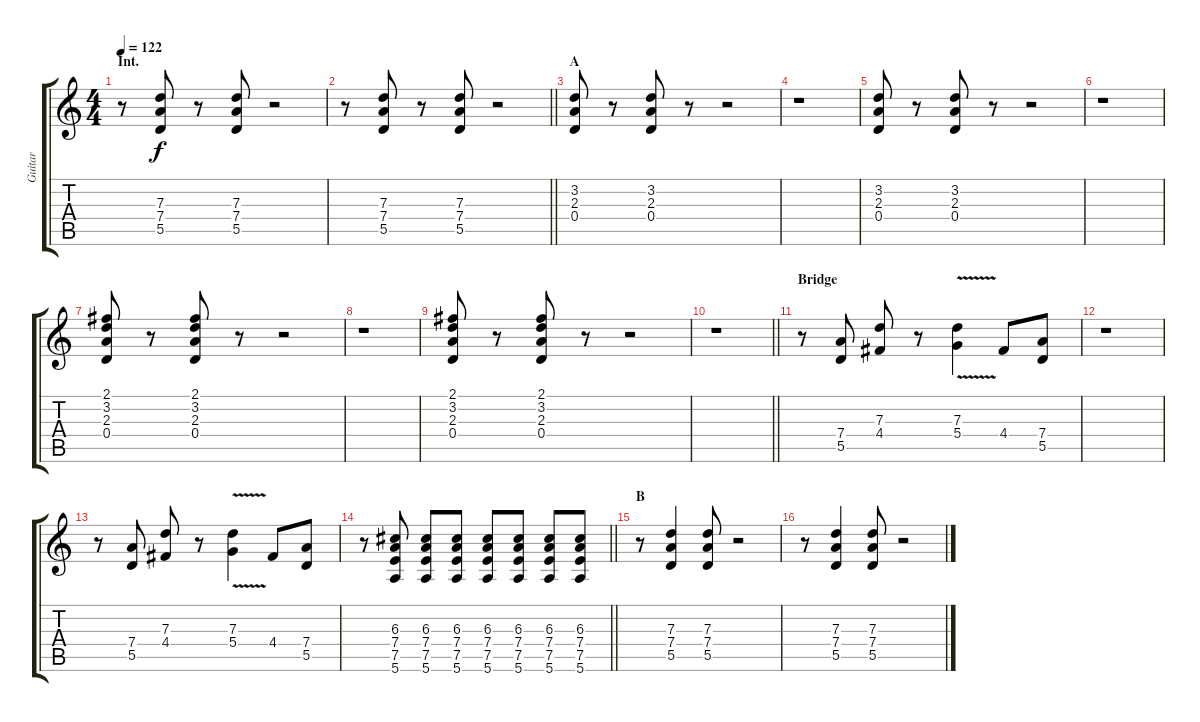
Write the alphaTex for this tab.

\track ("Guitar" "Guitar") {instrument distortionguitar}
\staff {score tabs}
\tuning (E4 B3 G3 D3 A2 E2) {hide}
\ts (4 4)
\section ("" "Int.")
\tempo 122
\clef g2
\ks c
r.8{dy f} (7.3 7.4 5.5).8 r.8 (7.3 7.4 5.5).8 r.2 |
\barLineRight lightlight
r.8 (7.3 7.4 5.5).8 r.8 (7.3 7.4 5.5).8 r.2 |
\section ("" "A")
(3.2 2.3 0.4).8 r.8 (3.2 2.3 0.4).8 r.8 r.2 |
r.1 |
(3.2 2.3 0.4).8 r.8 (3.2 2.3 0.4).8 r.8 r.2 |
r.1 |
(2.1 3.2 2.3 0.4).8 r.8 (2.1 3.2 2.3 0.4).8 r.8 r.2 |
r.1 |
(2.1 3.2 2.3 0.4).8 r.8 (2.1 3.2 2.3 0.4).8 r.8 r.2 |
\barLineRight lightlight
r.1 |
\section ("" "Bridge")
r.8 (7.4 5.5).8 (7.3 4.4).8 r.8 (7.3{v} 5.4{v}).4 4.4.8 (7.4 5.5).8 |
r.1 |
r.8 (7.4 5.5).8 (7.3 4.4).8 r.8 (7.3{v} 5.4{v}).4 4.4.8 (7.4 5.5).8 |
\barLineRight lightlight
r.8 (6.3 7.4 7.5 5.6).8 (6.3 7.4 7.5 5.6).8 (6.3 7.4 7.5 5.6).8 (6.3 7.4 7.5 5.6).8 (6.3 7.4 7.5 5.6).8 (6.3 7.4 7.5 5.6).8 (6.3 7.4 7.5 5.6).8 |
\section ("" "B")
r.8 (7.3 7.4 5.5).4 (7.3 7.4 5.5).8 r.2 |
r.8 (7.3 7.4 5.5).4 (7.3 7.4 5.5).8 r.2
